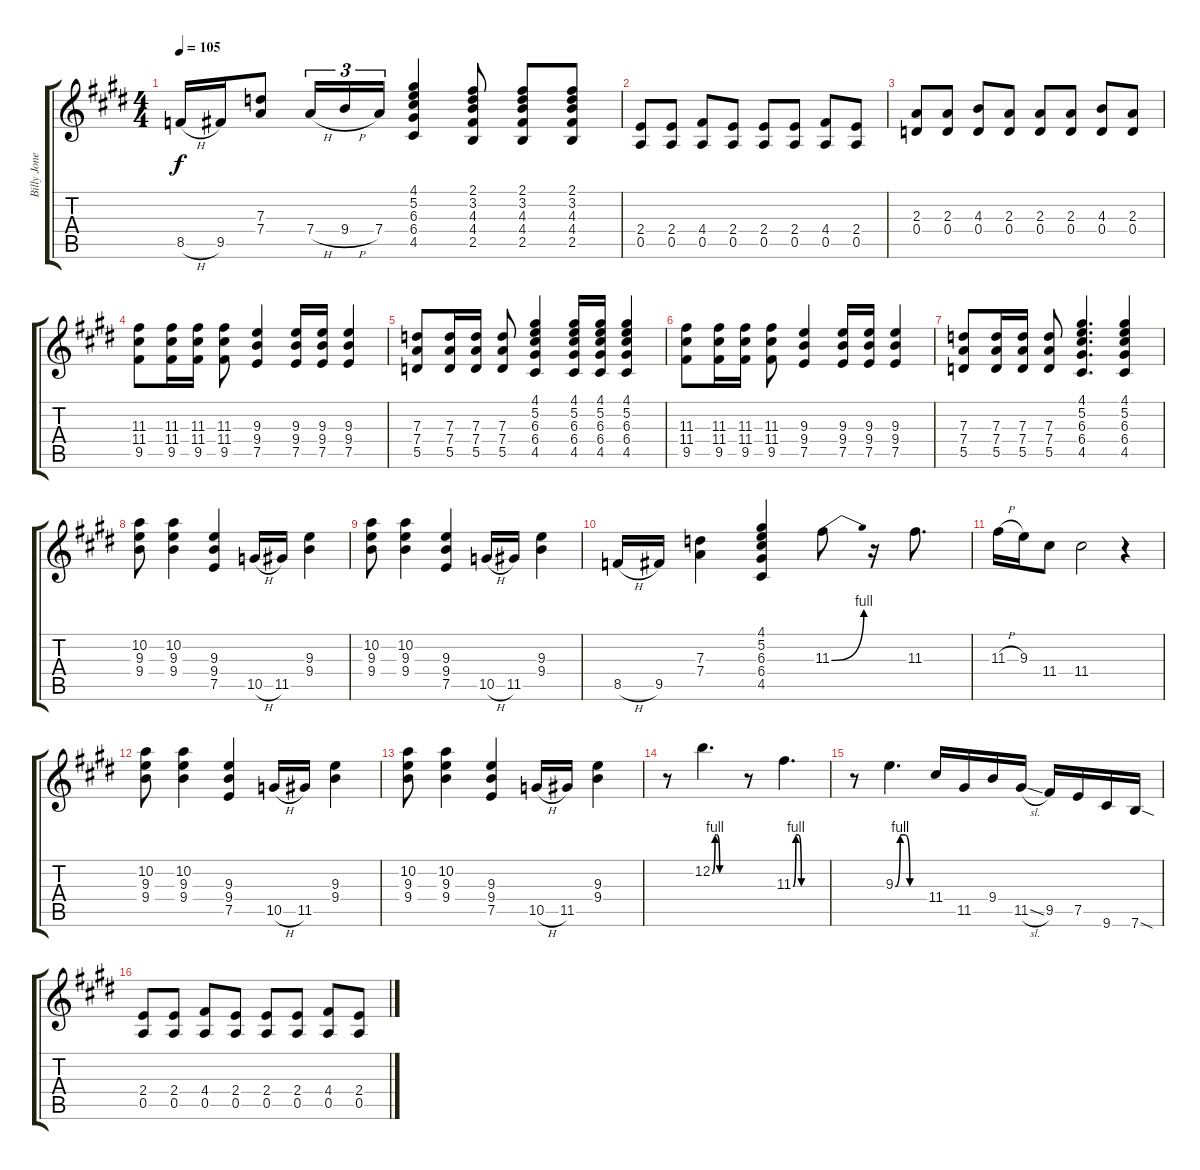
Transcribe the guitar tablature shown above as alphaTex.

\track ("Billy Jones Guitar" "Billy Jone") {instrument overdrivenguitar}
\staff {score tabs}
\tuning (E4 B3 G3 D3 A2 E2) {hide}
\ts (4 4)
\tempo 105
\clef g2
\ks e
8.5{h}.16{dy f} 9.5.16 (7.3 7.4).8 7.4{h}.16{tu (3 2)} 9.4{h}.16{tu (3 2)} 7.4.16{tu (3 2)} (4.1 5.2 6.3 6.4 4.5).4 (2.1 3.2 4.3 4.4 2.5).8 (2.1 3.2 4.3 4.4 2.5).8 (2.1 3.2 4.3 4.4 2.5).8 |
(2.4 0.5).8{instrument overdrivenguitar} (2.4 0.5).8 (4.4 0.5).8 (2.4 0.5).8 (2.4 0.5).8 (2.4 0.5).8 (4.4 0.5).8 (2.4 0.5).8 |
(2.3 0.4).8 (2.3 0.4).8 (4.3 0.4).8 (2.3 0.4).8 (2.3 0.4).8 (2.3 0.4).8 (4.3 0.4).8 (2.3 0.4).8 |
(11.3 11.4 9.5).8{instrument electricguitarclean} (11.3 11.4 9.5).16 (11.3 11.4 9.5).16 (11.3 11.4 9.5).8 (9.3 9.4 7.5).4 (9.3 9.4 7.5).16 (9.3 9.4 7.5).16 (9.3 9.4 7.5).4 |
(7.3 7.4 5.5).8 (7.3 7.4 5.5).16 (7.3 7.4 5.5).16 (7.3 7.4 5.5).8 (4.1 5.2 6.3 6.4 4.5).4 (4.1 5.2 6.3 6.4 4.5).16 (4.1 5.2 6.3 6.4 4.5).16 (4.1 5.2 6.3 6.4 4.5).4 |
(11.3 11.4 9.5).8 (11.3 11.4 9.5).16 (11.3 11.4 9.5).16 (11.3 11.4 9.5).8 (9.3 9.4 7.5).4 (9.3 9.4 7.5).16 (9.3 9.4 7.5).16 (9.3 9.4 7.5).4 |
(7.3 7.4 5.5).8 (7.3 7.4 5.5).16 (7.3 7.4 5.5).16 (7.3 7.4 5.5).8 (4.1 5.2 6.3 6.4 4.5).4{d} (4.1 5.2 6.3 6.4 4.5).4 |
(10.2 9.3 9.4).8{volume 9 balance 16 instrument electricguitarclean} (10.2 9.3 9.4).4 (9.3 9.4 7.5).4 10.5{h}.16 11.5.16 (9.3 9.4).4 |
(10.2 9.3 9.4).8 (10.2 9.3 9.4).4 (9.3 9.4 7.5).4 10.5{h}.16 11.5.16 (9.3 9.4).4 |
8.5{h}.16 9.5.16 (7.3 7.4).4 (4.1 5.2 6.3 6.4 4.5).4 11.3{be (bend 0 0 60 4)}.8{volume 13 balance 8 instrument overdrivenguitar} r.16 11.3.8{d} |
11.3{h}.16 9.3.16 11.4.8 11.4.2 r.4 |
(10.2 9.3 9.4).8{volume 9 balance 16 instrument electricguitarclean} (10.2 9.3 9.4).4 (9.3 9.4 7.5).4 10.5{h}.16 11.5.16 (9.3 9.4).4 |
(10.2 9.3 9.4).8 (10.2 9.3 9.4).4 (9.3 9.4 7.5).4 10.5{h}.16 11.5.16 (9.3 9.4).4 |
r.8 12.2{be (custom 0 0 6 4 10 4 16 0 20 0 30 0 60 0)}.4{d volume 13 balance 8 instrument overdrivenguitar} r.8 11.3{be (custom 0 0 5 4 10 4 15 0 30 0 60 0)}.4{d} |
r.8 9.3{be (custom 0 0 10 4 20 4 30 0 60 0)}.4{d} 11.4.16 11.5.16 9.4.16 11.5{sl}.16 9.5.16 7.5.16 9.6.16 7.6{sod}.16 |
(2.4 0.5).8{volume 11 balance 8 instrument overdrivenguitar} (2.4 0.5).8 (4.4 0.5).8 (2.4 0.5).8 (2.4 0.5).8 (2.4 0.5).8 (4.4 0.5).8 (2.4 0.5).8
